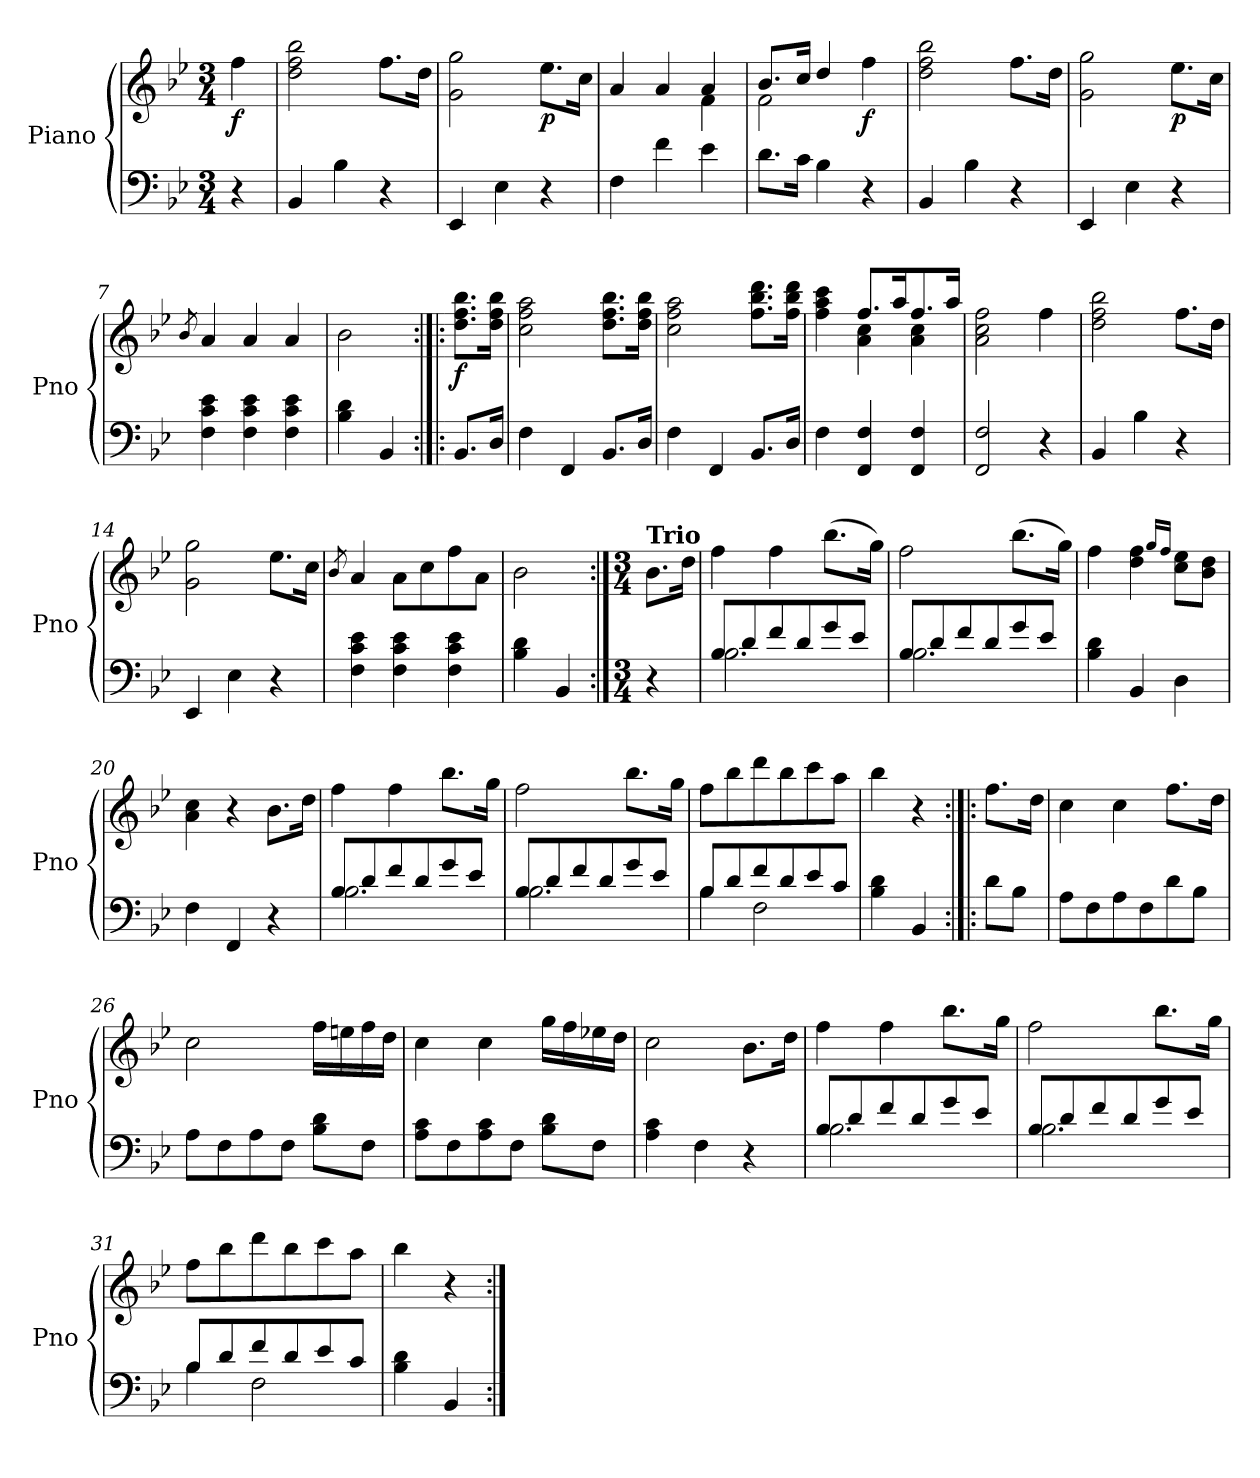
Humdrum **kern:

**kern	**kern	**dynam
*part1	*part1	*part1
*staff2	*staff1	*staff1/2
*I"Piano	*	*
*I'Pno	*	*
*clefF4	*clefG2	*
*k[b-e-]	*k[b-e-]	*
*M3/4	*M3/4	*
=	=	=
!	!	!LO:DY:b
4r	4ff\	f
=1	=1	=1
4BB-/	2dd\ 2ff\ 2bb-\	.
4B-\	.	.
4r	8.ff\L	.
.	16dd\Jk	.
=2	=2	=2
4EE-/	2g\ 2gg\	.
4E-\	.	.
!	!	!LO:DY:b
4r	8.ee-\L	p
.	16cc\Jk	.
=3	=3	=3
*	*^	*
4F\	4a/	4ryy	.
4f\	4a/	4ryy	.
4e-\	4a/	4f\	.
=4	=4	=4	=4
8.d\L	8.b-/L	2f\	.
16c\Jk	16cc/Jk	.	.
4B-\	4dd/	.	.
!	!	!	!LO:DY:b
4r	4ryy	4ff\	f
*	*v	*v	*
=5	=5	=5
4BB-/	2dd\ 2ff\ 2bb-\	.
4B-\	.	.
4r	8.ff\L	.
.	16dd\Jk	.
=6	=6	=6
4EE-/	2g\ 2gg\	.
4E-\	.	.
!	!	!LO:DY:b
4r	8.ee-\L	p
.	16cc\Jk	.
=7	=7	=7
.	8qb-/	.
4F\ 4c\ 4e-\	4a/	.
4F\ 4c\ 4e-\	4a/	.
4F\ 4c\ 4e-\	4a/	.
=8	=8	=8
4B-\ 4d\	2b-\	.
4BB-/	.	.
!!LO:LB:g=z
=8X1:|!|:	=8X1:|!|:	=8X1:|!|:
!	!	!LO:DY:b
8.BB-/L	8.dd\ 8.ff\ 8.bb-\L	f
16D/Jk	16dd\ 16ff\ 16bb-\Jk	.
=9	=9	=9
4F\	2cc\ 2ff\ 2aa\	.
4FF/	.	.
8.BB-/L	8.dd\ 8.ff\ 8.bb-\L	.
16D/Jk	16dd\ 16ff\ 16bb-\Jk	.
=10	=10	=10
4F\	2cc\ 2ff\ 2aa\	.
4FF/	.	.
8.BB-/L	8.ff\ 8.bb-\ 8.ddd\L	.
16D/Jk	16ff\ 16bb-\ 16ddd\Jk	.
=11	=11	=11
*	*^	*
4F\	4ff\ 4aa\ 4ccc\	4ryy	.
4FF/ 4F/	8.ff/L	4a\ 4cc\	.
.	16aa/K	.	.
4FF/ 4F/	8.ff/	4a\ 4cc\	.
.	16aa/Jk	.	.
*	*v	*v	*
=12	=12	=12
2FF/ 2F/	2a\ 2cc\ 2ff\	.
4r	4ff\	.
=13	=13	=13
4BB-/	2dd\ 2ff\ 2bb-\	.
4B-\	.	.
4r	8.ff\L	.
.	16dd\Jk	.
=14	=14	=14
4EE-/	2g\ 2gg\	.
4E-\	.	.
4r	8.ee-\L	.
.	16cc\Jk	.
=15	=15	=15
.	8qb-/	.
4F\ 4c\ 4e-\	4a/	.
4F\ 4c\ 4e-\	8a\L	.
.	8cc\	.
4F\ 4c\ 4e-\	8ff\	.
.	8a\J	.
=16	=16	=16
4B-\ 4d\	2b-\	.
4BB-/	.	.
!!LO:LB:g=z
=16X2:|!	=16X2:|!	=16X2:|!
*M3/4	*M3/4	*
!	!LO:TX:B:t=Trio	!
4r	8.b-\L	.
.	16dd\Jk	.
=17	=17	=17
*^	*	*
8B-/L	2.B-\	4ff\	.
8d/	.	.	.
8f/	.	4ff\	.
8d/	.	.	.
8g/	.	(>8.bb-\L	.
8e-/J	.	.	.
.	.	16gg\Jk)	.
=18	=18	=18	=18
8B-/L	2.B-\	2ff\	.
8d/	.	.	.
8f/	.	.	.
8d/	.	.	.
8g/	.	(>8.bb-\L	.
8e-/J	.	.	.
.	.	16gg\Jk)	.
*v	*v	*	*
=19	=19	=19
4B-\ 4d\	4ff\	.
4BB-/	4dd\ 4ff\	.
.	16qgg/LL	.
.	16qff/JJ	.
4D\	8cc\ 8ee-\L	.
.	8b-\ 8dd\J	.
=20	=20	=20
4F\	4a\ 4cc\	.
4FF/	4r	.
4r	8.b-\L	.
.	16dd\Jk	.
=21	=21	=21
*^	*	*
8B-/L	2.B-\	4ff\	.
8d/	.	.	.
8f/	.	4ff\	.
8d/	.	.	.
8g/	.	8.bb-\L	.
8e-/J	.	.	.
.	.	16gg\Jk	.
!!LO:LB:g=z
=22	=22	=22	=22
8B-/L	2.B-\	2ff\	.
8d/	.	.	.
8f/	.	.	.
8d/	.	.	.
8g/	.	8.bb-\L	.
8e-/J	.	.	.
.	.	16gg\Jk	.
=23	=23	=23	=23
8B-/L	4B-\	8ff\L	.
8d/	.	8bb-\	.
8f/	2F\	8ddd\	.
8d/	.	8bb-\	.
8e-/	.	8ccc\	.
8c/J	.	8aa\J	.
*v	*v	*	*
=24	=24	=24
4B-\ 4d\	4bb-\	.
4BB-/	4r	.
=24X3:|!|:	=24X3:|!|:	=24X3:|!|:
8d\L	8.ff\L	.
8B-\J	.	.
.	16dd\Jk	.
=25	=25	=25
8A\L	4cc\	.
8F\	.	.
8A\	4cc\	.
8F\	.	.
8d\	8.ff\L	.
8B-\J	.	.
.	16dd\Jk	.
=26	=26	=26
8A\L	2cc\	.
8F\	.	.
8A\	.	.
8F\J	.	.
8B-\ 8d\L	16ff\LL	.
.	16een\	.
8F\J	16ff\	.
.	16dd\JJ	.
!!LO:LB:g=z
=27	=27	=27
8A\ 8c\L	4cc\	.
8F\	.	.
8A\ 8c\	4cc\	.
8F\J	.	.
8B-\ 8d\L	16gg\LL	.
.	16ff\	.
8F\J	16ee-X\	.
.	16dd\JJ	.
=28	=28	=28
4A\ 4c\	2cc\	.
4F\	.	.
4r	8.b-\L	.
.	16dd\Jk	.
=29	=29	=29
*^	*	*
8B-/L	2.B-\	4ff\	.
8d/	.	.	.
8f/	.	4ff\	.
8d/	.	.	.
8g/	.	8.bb-\L	.
8e-/J	.	.	.
.	.	16gg\Jk	.
=30	=30	=30	=30
8B-/L	2.B-\	2ff\	.
8d/	.	.	.
8f/	.	.	.
8d/	.	.	.
8g/	.	8.bb-\L	.
8e-/J	.	.	.
.	.	16gg\Jk	.
=31	=31	=31	=31
8B-/L	4B-\	8ff\L	.
8d/	.	8bb-\	.
8f/	2F\	8ddd\	.
8d/	.	8bb-\	.
8e-/	.	8ccc\	.
8c/J	.	8aa\J	.
*v	*v	*	*
=32	=32	=32
4B-\ 4d\	4bb-\	.
4BB-/	4r	.
=:|!	=:|!	=:|!
*-	*-	*-
